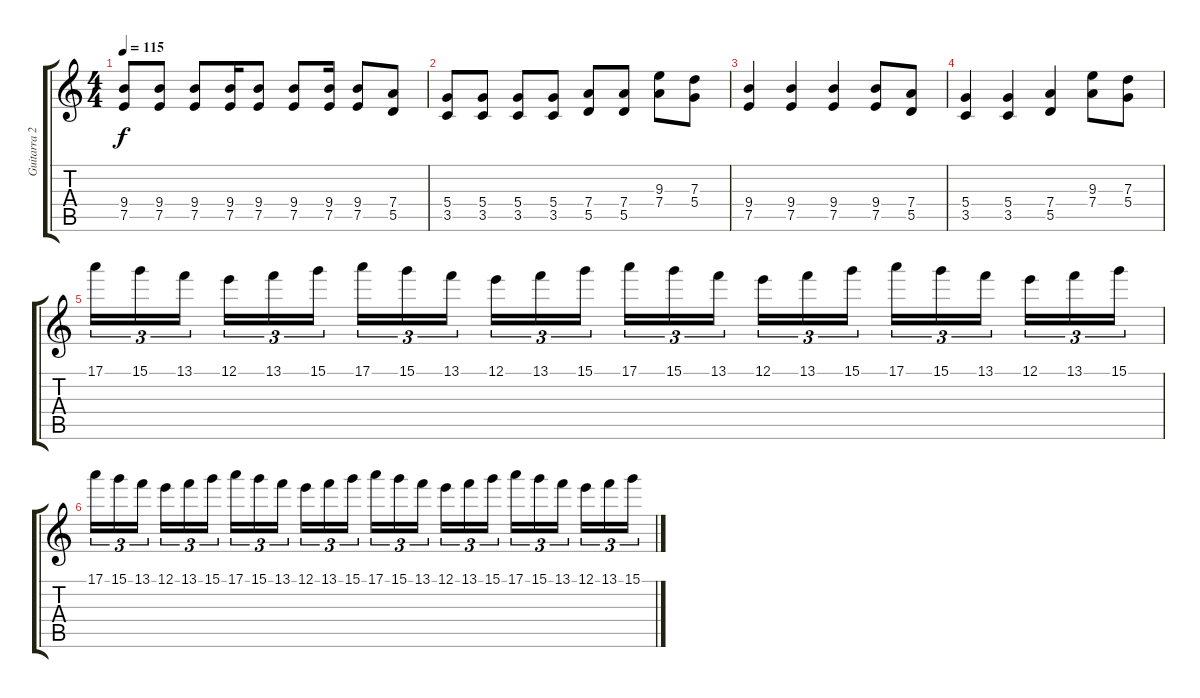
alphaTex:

\track ("Guitarra 2" "Guitarra 2") {instrument overdrivenguitar}
\staff {score tabs}
\tuning (E4 B3 G3 D3 A2 E2) {hide}
\ts (4 4)
\tempo 115
\clef g2
\ks c
(9.4 7.5).8{dy f} (9.4 7.5).8 (9.4 7.5).8 (9.4 7.5).16 (9.4 7.5).8 (9.4 7.5).8 (9.4 7.5).16 (9.4 7.5).8 (7.4 5.5).8 |
(5.4 3.5).8 (5.4 3.5).8 (5.4 3.5).8 (5.4 3.5).8 (7.4 5.5).8 (7.4 5.5).8 (9.3 7.4).8 (7.3 5.4).8 |
(9.4 7.5).4 (9.4 7.5).4 (9.4 7.5).4 (9.4 7.5).8 (7.4 5.5).8 |
(5.4 3.5).4 (5.4 3.5).4 (7.4 5.5).4 (9.3 7.4).8 (7.3 5.4).8 |
17.1.16{tu (3 2)} 15.1.16{tu (3 2)} 13.1.16{tu (3 2) beam splitsecondary} 12.1.16{tu (3 2)} 13.1.16{tu (3 2)} 15.1.16{tu (3 2)} 17.1.16{tu (3 2)} 15.1.16{tu (3 2)} 13.1.16{tu (3 2) beam splitsecondary} 12.1.16{tu (3 2)} 13.1.16{tu (3 2)} 15.1.16{tu (3 2)} 17.1.16{tu (3 2)} 15.1.16{tu (3 2)} 13.1.16{tu (3 2) beam splitsecondary} 12.1.16{tu (3 2)} 13.1.16{tu (3 2)} 15.1.16{tu (3 2)} 17.1.16{tu (3 2)} 15.1.16{tu (3 2)} 13.1.16{tu (3 2) beam splitsecondary} 12.1.16{tu (3 2)} 13.1.16{tu (3 2)} 15.1.16{tu (3 2)} |
17.1.16{tu (3 2)} 15.1.16{tu (3 2)} 13.1.16{tu (3 2) beam splitsecondary} 12.1.16{tu (3 2)} 13.1.16{tu (3 2)} 15.1.16{tu (3 2)} 17.1.16{tu (3 2)} 15.1.16{tu (3 2)} 13.1.16{tu (3 2) beam splitsecondary} 12.1.16{tu (3 2)} 13.1.16{tu (3 2)} 15.1.16{tu (3 2)} 17.1.16{tu (3 2)} 15.1.16{tu (3 2)} 13.1.16{tu (3 2) beam splitsecondary} 12.1.16{tu (3 2)} 13.1.16{tu (3 2)} 15.1.16{tu (3 2)} 17.1.16{tu (3 2)} 15.1.16{tu (3 2)} 13.1.16{tu (3 2) beam splitsecondary} 12.1.16{tu (3 2)} 13.1.16{tu (3 2)} 15.1.16{tu (3 2)}
